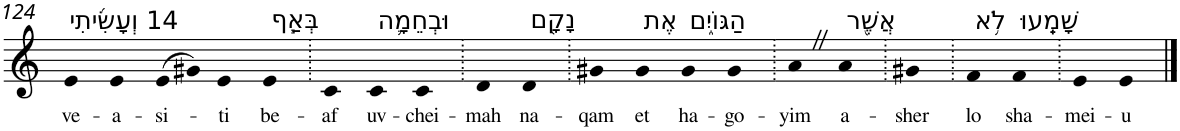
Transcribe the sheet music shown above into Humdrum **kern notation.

**kern	**text
*part1	*part1
*staff1	*staff1
*I"Piano	*
*I'Pno	*
!!LO:PB:g=z
*clefG2	*
*k[]	*
=124	=124
!LO:TX:a:t=14 וְעָשִׂ֜יתִי	!
!	!LO:LY:b
4e	ve-
!	!LO:LY:b
4e	-a-
!	!LO:LY:b
(>8e	-si-
8g#X)	.
!	!LO:LY:b
4e	-ti
!LO:TX:a:t=בְּאַ֧ף	!
!	!LO:LY:b
4e	be-
=125.	=125.
!	!LO:LY:b
4c	-af
!LO:TX:a:t=וּבְחֵמָ֛ה	!
!	!LO:LY:b
4c	uv-
!	!LO:LY:b
4c	-chei-
=126.	=126.
!	!LO:LY:b
4d	-mah
!LO:TX:a:t=נָקָ֖ם	!
!	!LO:LY:b
4d	na-
=127.	=127.
!	!LO:LY:b
4g#X	-qam
!LO:TX:a:t=אֶת	!
!	!LO:LY:b
4g#	et
!LO:TX:a:t=הַגּוֹיִ֑ם	!
!	!LO:LY:b
4g#	ha-
!	!LO:LY:b
4g#	-go-
=128.	=128.
!	!LO:LY:b
4aZ	-yim
!LO:TX:a:t=אֲשֶׁ֖ר	!
!	!LO:LY:b
4a	a-
=129.	=129.
!	!LO:LY:b
4g#X	-sher
=130.	=130.
!LO:TX:a:t=לֹ֥א	!
!	!LO:LY:b
4f	lo
!LO:TX:a:t=שָׁמֵֽעוּ	!
!	!LO:LY:b
4f	sha-
=131.	=131.
!	!LO:LY:b
4e	-mei-
!	!LO:LY:b
4e	-u
==	==
*-	*-
